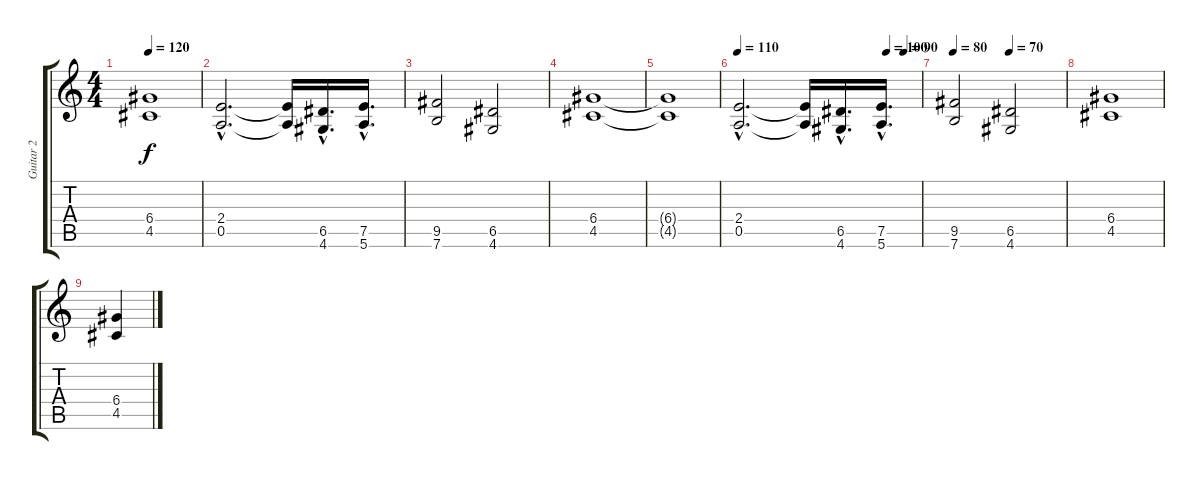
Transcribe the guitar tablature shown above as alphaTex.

\track ("Guitar 2" "Guitar 2") {instrument distortionguitar}
\staff {score tabs}
\tuning (E4 B3 G3 D3 A2 E2) {hide}
\ts (4 4)
\tempo 120
\clef g2
\ks c
(6.4{t} 4.5{t}).1{dy f} |
(2.4{hac} 0.5{hac}).2{d} (2.4{t} 0.5{t}).16 (6.5{hac} 4.6{hac}).16{d} (7.5{hac} 5.6{hac}).16{d} |
(9.5 7.6).2 (6.5 4.6).2 |
(6.4 4.5).1 |
(6.4{t} 4.5{t}).1 |
\tempo 110
\tempo (100 0.8125)
\tempo (90 0.90625)
(2.4{hac} 0.5{hac}).2{d} (2.4{t} 0.5{t}).16 (6.5{hac} 4.6{hac}).16{d} (7.5{hac} 5.6{hac}).16{d} |
\tempo 80
\tempo (70 0.5)
(9.5 7.6).2 (6.5 4.6).2 |
(6.4 4.5).1 |
(6.4 4.5).4
